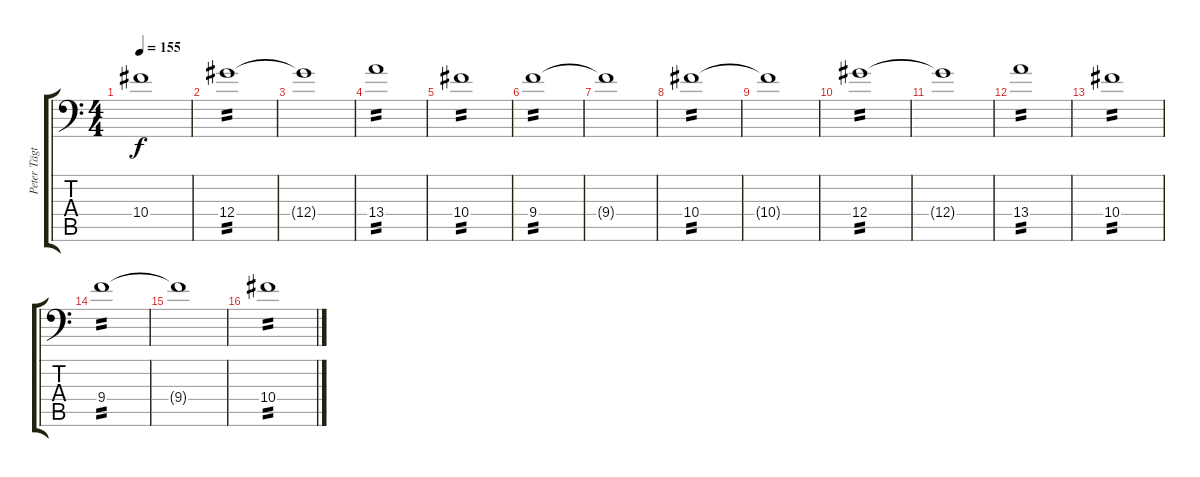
\track ("Peter Tägtgren (Lead 2)" "Peter Tägt") {instrument overdrivenguitar}
\staff {score tabs}
\tuning (Bb3 F3 Db3 Ab2 Eb2 Bb1) {hide}
\ts (4 4)
\tempo 155
\clef f4
\ks c
10.4{t}.1{dy f} |
12.4.1{tp 2} |
12.4{t}.1 |
13.4.1{tp 2} |
10.4.1{tp 2} |
9.4.1{tp 2} |
9.4{t}.1 |
10.4.1{tp 2} |
10.4{t}.1 |
12.4.1{tp 2} |
12.4{t}.1 |
13.4.1{tp 2} |
10.4.1{tp 2} |
9.4.1{tp 2} |
9.4{t}.1 |
10.4.1{tp 2}
